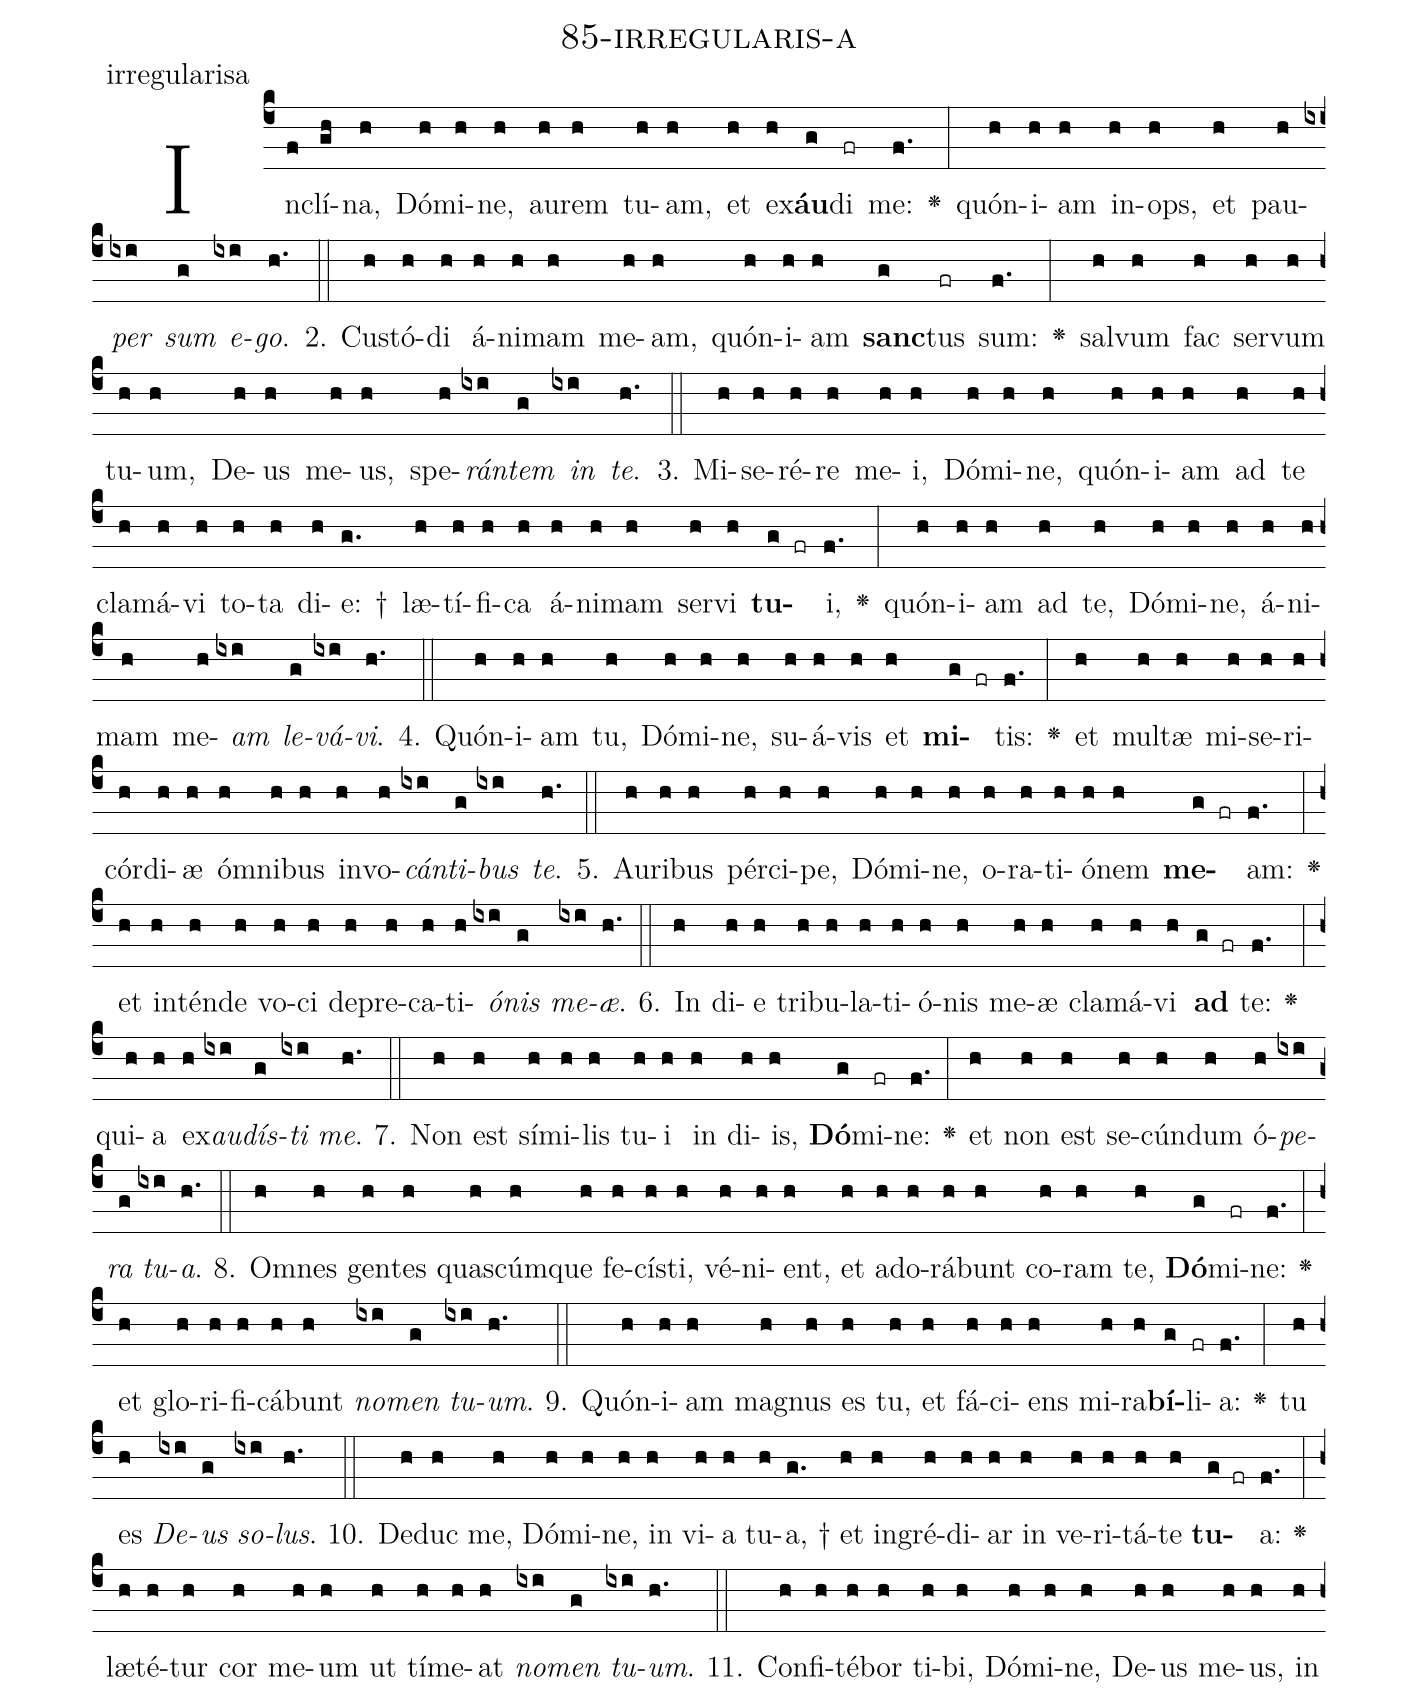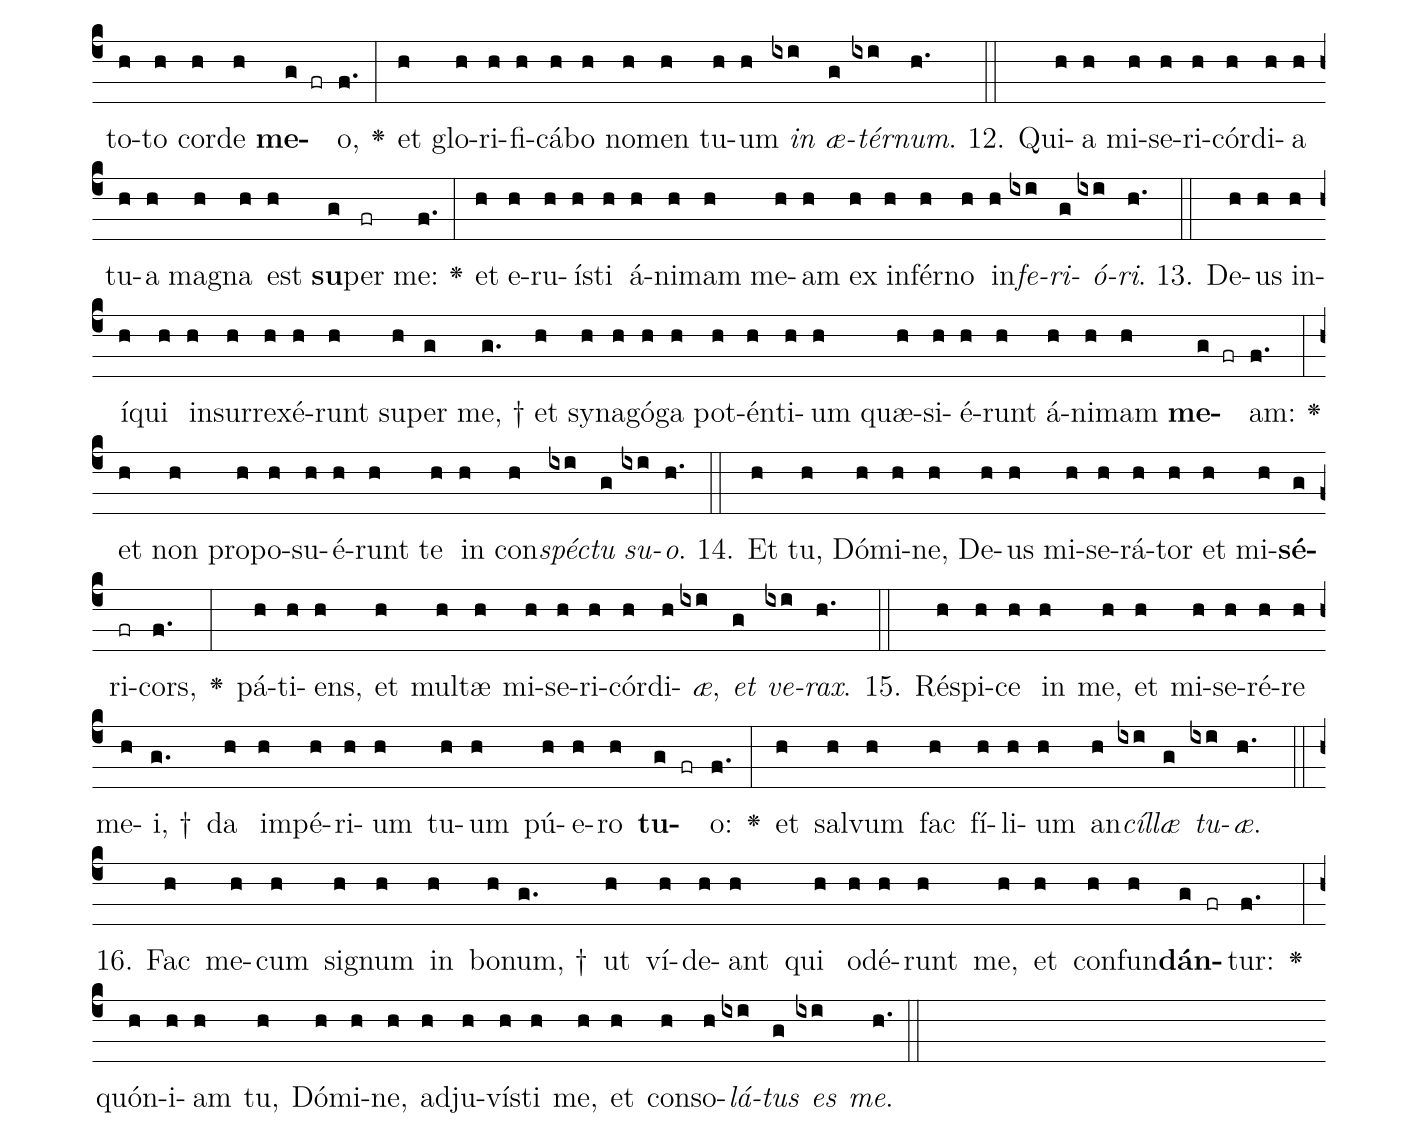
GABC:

name: 85-irregularis-a;
annotation: irregularisa;
%%
(c4)In(f)clí(gh)na,(h) Dó(h)mi(h)ne,(h) au(h)rem(h) tu(h)am,(h) et(h) ex(h)<b>áu</b>(g)di(fr) me:(f.) <v>\greheightstar</v>(:) quón(h)i(h)am(h) in(h)ops,(h) et(h) pau(h)<i>per</i>(ixi) <i>sum</i>(g) <i>e</i>(ixi)<i>go</i>.(h.) (::)
2. Cus(h)tó(h)di(h) á(h)ni(h)mam(h) me(h)am,(h) quón(h)i(h)am(h) <b>sanc</b>(g)tus(fr) sum:(f.) <v>\greheightstar</v>(:) sal(h)vum(h) fac(h) ser(h)vum(h) tu(h)um,(h) De(h)us(h) me(h)us,(h) spe(h)<i>rán</i>(ixi)<i>tem</i>(g) <i>in</i>(ixi) <i>te</i>.(h.) (::)
3. Mi(h)se(h)ré(h)re(h) me(h)i,(h) Dó(h)mi(h)ne,(h) quón(h)i(h)am(h) ad(h) te(h) cla(h)má(h)vi(h) to(h)ta(h) di(h)e: †(g.) læ(h)tí(h)fi(h)ca(h) á(h)ni(h)mam(h) ser(h)vi(h) <b>tu</b>(g fr)i,(f.) <v>\greheightstar</v>(:) quón(h)i(h)am(h) ad(h) te,(h) Dó(h)mi(h)ne,(h) á(h)ni(h)mam(h) me(h)<i>am</i>(ixi) <i>le</i>(g)<i>vá</i>(ixi)<i>vi</i>.(h.) (::)
4. Quón(h)i(h)am(h) tu,(h) Dó(h)mi(h)ne,(h) su(h)á(h)vis(h) et(h) <b>mi</b>(g fr)tis:(f.) <v>\greheightstar</v>(:) et(h) mul(h)tæ(h) mi(h)se(h)ri(h)cór(h)di(h)æ(h) óm(h)ni(h)bus(h) in(h)vo(h)<i>cán</i>(ixi)<i>ti</i>(g)<i>bus</i>(ixi) <i>te</i>.(h.) (::)
5. Au(h)ri(h)bus(h) pér(h)ci(h)pe,(h) Dó(h)mi(h)ne,(h) o(h)ra(h)ti(h)ó(h)nem(h) <b>me</b>(g fr)am:(f.) <v>\greheightstar</v>(:) et(h) in(h)tén(h)de(h) vo(h)ci(h) de(h)pre(h)ca(h)ti(h)<i>ó</i>(ixi)<i>nis</i>(g) <i>me</i>(ixi)<i>æ</i>.(h.) (::)
6. In(h) di(h)e(h) tri(h)bu(h)la(h)ti(h)ó(h)nis(h) me(h)æ(h) cla(h)má(h)vi(h) <b>ad</b>(g fr) te:(f.) <v>\greheightstar</v>(:) qui(h)a(h) ex(h)<i>au</i>(ixi)<i>dís</i>(g)<i>ti</i>(ixi) <i>me</i>.(h.) (::)
7. Non(h) est(h) sí(h)mi(h)lis(h) tu(h)i(h) in(h) di(h)is,(h) <b>Dó</b>(g)mi(fr)ne:(f.) <v>\greheightstar</v>(:) et(h) non(h) est(h) se(h)cún(h)dum(h) ó(h)<i>pe</i>(ixi)<i>ra</i>(g) <i>tu</i>(ixi)<i>a</i>.(h.) (::)
8. Om(h)nes(h) gen(h)tes(h) quas(h)cúm(h)que(h) fe(h)cís(h)ti,(h) vé(h)ni(h)ent,(h) et(h) ad(h)o(h)rá(h)bunt(h) co(h)ram(h) te,(h) <b>Dó</b>(g)mi(fr)ne:(f.) <v>\greheightstar</v>(:) et(h) glo(h)ri(h)fi(h)cá(h)bunt(h) <i>no</i>(ixi)<i>men</i>(g) <i>tu</i>(ixi)<i>um</i>.(h.) (::)
9. Quón(h)i(h)am(h) ma(h)gnus(h) es(h) tu,(h) et(h) fá(h)ci(h)ens(h) mi(h)ra(h)<b>bí</b>(g)li(fr)a:(f.) <v>\greheightstar</v>(:) tu(h) es(h) <i>De</i>(ixi)<i>us</i>(g) <i>so</i>(ixi)<i>lus</i>.(h.) (::)
10. De(h)duc(h) me,(h) Dó(h)mi(h)ne,(h) in(h) vi(h)a(h) tu(h)a, †(g.) et(h) in(h)gré(h)di(h)ar(h) in(h) ve(h)ri(h)tá(h)te(h) <b>tu</b>(g fr)a:(f.) <v>\greheightstar</v>(:) læ(h)té(h)tur(h) cor(h) me(h)um(h) ut(h) tí(h)me(h)at(h) <i>no</i>(ixi)<i>men</i>(g) <i>tu</i>(ixi)<i>um</i>.(h.) (::)
11. Con(h)fi(h)té(h)bor(h) ti(h)bi,(h) Dó(h)mi(h)ne,(h) De(h)us(h) me(h)us,(h) in(h) to(h)to(h) cor(h)de(h) <b>me</b>(g fr)o,(f.) <v>\greheightstar</v>(:) et(h) glo(h)ri(h)fi(h)cá(h)bo(h) no(h)men(h) tu(h)um(h) <i>in</i>(ixi) <i>æ</i>(g)<i>tér</i>(ixi)<i>num</i>.(h.) (::)
12. Qui(h)a(h) mi(h)se(h)ri(h)cór(h)di(h)a(h) tu(h)a(h) ma(h)gna(h) est(h) <b>su</b>(g)per(fr) me:(f.) <v>\greheightstar</v>(:) et(h) e(h)ru(h)ís(h)ti(h) á(h)ni(h)mam(h) me(h)am(h) ex(h) in(h)fér(h)no(h) in(h)<i>fe</i>(ixi)<i>ri</i>(g)<i>ó</i>(ixi)<i>ri</i>.(h.) (::)
13. De(h)us(h) in(h)í(h)qui(h) in(h)sur(h)re(h)xé(h)runt(h) su(h)per(g) me, †(g.) et(h) sy(h)na(h)gó(h)ga(h) pot(h)én(h)ti(h)um(h) quæ(h)si(h)é(h)runt(h) á(h)ni(h)mam(h) <b>me</b>(g fr)am:(f.) <v>\greheightstar</v>(:) et(h) non(h) pro(h)po(h)su(h)é(h)runt(h) te(h) in(h) con(h)<i>spéc</i>(ixi)<i>tu</i>(g) <i>su</i>(ixi)<i>o</i>.(h.) (::)
14. Et(h) tu,(h) Dó(h)mi(h)ne,(h) De(h)us(h) mi(h)se(h)rá(h)tor(h) et(h) mi(h)<b>sé</b>(g)ri(fr)cors,(f.) <v>\greheightstar</v>(:) pá(h)ti(h)ens,(h) et(h) mul(h)tæ(h) mi(h)se(h)ri(h)cór(h)di(h)<i>æ</i>,(ixi) <i>et</i>(g) <i>ve</i>(ixi)<i>rax</i>.(h.) (::)
15. Ré(h)spi(h)ce(h) in(h) me,(h) et(h) mi(h)se(h)ré(h)re(h) me(h)i, †(g.) da(h) im(h)pé(h)ri(h)um(h) tu(h)um(h) pú(h)e(h)ro(h) <b>tu</b>(g fr)o:(f.) <v>\greheightstar</v>(:) et(h) sal(h)vum(h) fac(h) fí(h)li(h)um(h) an(h)<i>cíl</i>(ixi)<i>læ</i>(g) <i>tu</i>(ixi)<i>æ</i>.(h.) (::)
16. Fac(h) me(h)cum(h) si(h)gnum(h) in(h) bo(h)num, †(g.) ut(h) ví(h)de(h)ant(h) qui(h) o(h)dé(h)runt(h) me,(h) et(h) con(h)fun(h)<b>dán</b>(g fr)tur:(f.) <v>\greheightstar</v>(:) quón(h)i(h)am(h) tu,(h) Dó(h)mi(h)ne,(h) ad(h)ju(h)vís(h)ti(h) me,(h) et(h) con(h)so(h)<i>lá</i>(ixi)<i>tus</i>(g) <i>es</i>(ixi) <i>me</i>.(h.) (::)
